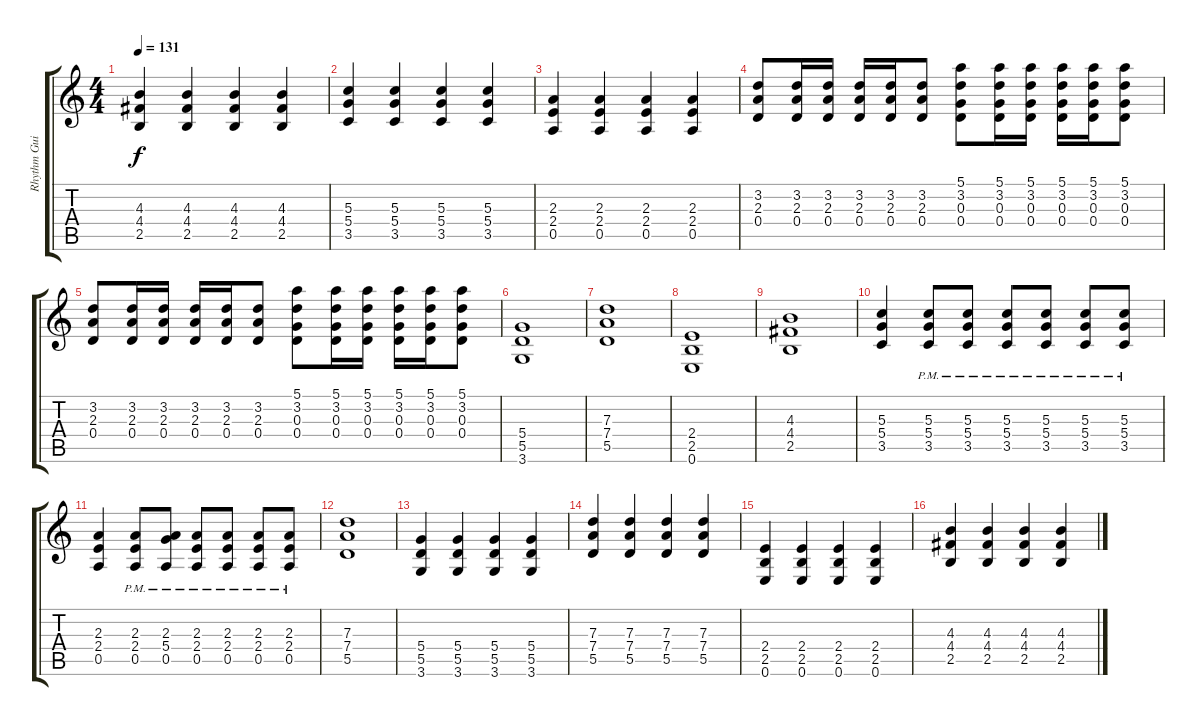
\track ("Rhythm Guitar" "Rhythm Gui") {instrument distortionguitar}
\staff {score tabs}
\tuning (E4 B3 G3 D3 A2 E2) {hide}
\ts (4 4)
\tempo 131
\clef g2
\ks c
(4.3 4.4 2.5).4{dy f} (4.3 4.4 2.5).4 (4.3 4.4 2.5).4 (4.3 4.4 2.5).4 |
(5.3 5.4 3.5).4 (5.3 5.4 3.5).4 (5.3 5.4 3.5).4 (5.3 5.4 3.5).4 |
(2.3 2.4 0.5).4 (2.3 2.4 0.5).4 (2.3 2.4 0.5).4 (2.3 2.4 0.5).4 |
(3.2 2.3 0.4).8 (3.2 2.3 0.4).16 (3.2 2.3 0.4).16 (3.2 2.3 0.4).16 (3.2 2.3 0.4).16 (3.2 2.3 0.4).8 (5.1 3.2 0.3 0.4).8 (5.1 3.2 0.3 0.4).16 (5.1 3.2 0.3 0.4).16 (5.1 3.2 0.3 0.4).16 (5.1 3.2 0.3 0.4).16 (5.1 3.2 0.3 0.4).8 |
(3.2 2.3 0.4).8 (3.2 2.3 0.4).16 (3.2 2.3 0.4).16 (3.2 2.3 0.4).16 (3.2 2.3 0.4).16 (3.2 2.3 0.4).8 (5.1 3.2 0.3 0.4).8 (5.1 3.2 0.3 0.4).16 (5.1 3.2 0.3 0.4).16 (5.1 3.2 0.3 0.4).16 (5.1 3.2 0.3 0.4).16 (5.1 3.2 0.3 0.4).8 |
(5.4 5.5 3.6).1 |
(7.3 7.4 5.5).1 |
(2.4 2.5 0.6).1 |
(4.3 4.4 2.5).1 |
(5.3 5.4 3.5).4 (5.3{pm} 5.4{pm} 3.5{pm}).8 (5.3{pm} 5.4{pm} 3.5{pm}).8 (5.3{pm} 5.4{pm} 3.5{pm}).8 (5.3{pm} 5.4{pm} 3.5{pm}).8 (5.3{pm} 5.4{pm} 3.5{pm}).8 (5.3{pm} 5.4{pm} 3.5{pm}).8 |
(2.3 2.4 0.5).4 (2.3{pm} 2.4{pm} 0.5{pm}).8 (2.3{pm} 5.4{pm} 0.5{pm}).8 (2.3{pm} 2.4{pm} 0.5{pm}).8 (2.3{pm} 2.4{pm} 0.5{pm}).8 (2.3{pm} 2.4{pm} 0.5{pm}).8 (2.3{pm} 2.4{pm} 0.5{pm}).8 |
(7.3 7.4 5.5).1 |
(5.4 5.5 3.6).4 (5.4 5.5 3.6).4 (5.4 5.5 3.6).4 (5.4 5.5 3.6).4 |
(7.3 7.4 5.5).4 (7.3 7.4 5.5).4 (7.3 7.4 5.5).4 (7.3 7.4 5.5).4 |
(2.4 2.5 0.6).4 (2.4 2.5 0.6).4 (2.4 2.5 0.6).4 (2.4 2.5 0.6).4 |
(4.3 4.4 2.5).4 (4.3 4.4 2.5).4 (4.3 4.4 2.5).4 (4.3 4.4 2.5).4
